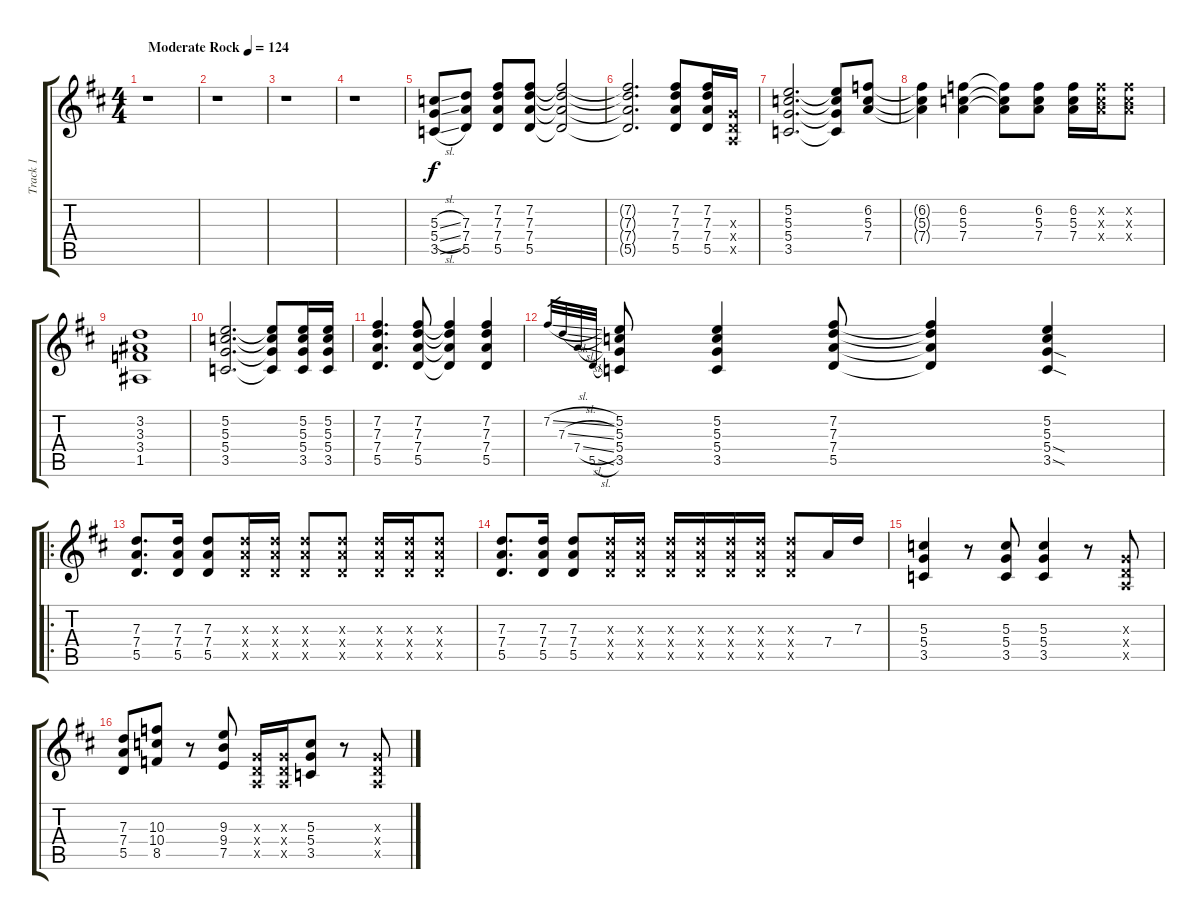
\track ("Track 1" "Track 1") {instrument distortionguitar}
\staff {score tabs}
\tuning (E4 B3 G3 D3 A2 E2) {hide}
\ts (4 4)
\tempo (124 "Moderate Rock")
\clef g2
\ks d
r.1{dy f instrument distortionguitar} |
r.1 |
r.1 |
r.1 |
(5.3{sl} 5.4{sl} 3.5{sl}).8 (7.3 7.4 5.5).8 (7.2 7.3 7.4 5.5).8 (7.2 7.3 7.4 5.5).8 (7.2{t} 7.3{t} 7.4{t} 5.5{t}).2 |
(7.2{t} 7.3{t} 7.4{t} 5.5{t}).2{d} (7.2 7.3 7.4 5.5).8 (7.2 7.3 7.4 5.5).16 (0.3{x} 0.4{x} 0.5{x}).16 |
(5.2 5.3 5.4 3.5).2{d} (5.2{t} 5.3{t} 5.4{t} 3.5{t}).8 (6.2 5.3 7.4).8 |
(6.2{t} 5.3{t} 7.4{t}).4 (6.2 5.3 7.4).4 (6.2{t} 5.3{t} 7.4{t}).8 (6.2 5.3 7.4).8 (6.2 5.3 7.4).16 (6.2{x} 5.3{x} 7.4{x}).16 (6.2{x} 5.3{x} 7.4{x}).8 |
(3.2 3.3 3.4 1.5).1 |
(5.2 5.3 5.4 3.5).2{d} (5.2{t} 5.3{t} 5.4{t} 3.5{t}).8 (5.2 5.3 5.4 3.5).16 (5.2 5.3 5.4 3.5).16 |
(7.2 7.3 7.4 5.5).4{d} (7.2 7.3 7.4 5.5).8 (7.2{t} 7.3{t} 7.4{t} 5.5{t}).4 (7.2 7.3 7.4 5.5).4 |
7.2{sl}.32{gr} 7.3{sl}.32{gr} 7.4{sl}.32{gr} 5.5{sl}.32{gr} (5.2 5.3 5.4 3.5).8 (5.2 5.3 5.4 3.5).4 (7.2 7.3 7.4 5.5).8 (7.2{t} 7.3{t} 7.4{t} 5.5{t}).4 (5.2 5.3 5.4{sod} 3.5{sod}).4 |
\ro
(7.3 7.4 5.5).8{d} (7.3 7.4 5.5).16 (7.3 7.4 5.5).8 (7.3{x} 7.4{x} 5.5{x}).16 (7.3{x} 7.4{x} 5.5{x}).16 (7.3{x} 7.4{x} 5.5{x}).8 (7.3{x} 7.4{x} 5.5{x}).8 (7.3{x} 7.4{x} 5.5{x}).16 (7.3{x} 7.4{x} 5.5{x}).16 (7.3{x} 7.4{x} 5.5{x}).8 |
(7.3 7.4 5.5).8{d} (7.3 7.4 5.5).16 (7.3 7.4 5.5).8 (7.3{x} 7.4{x} 5.5{x}).16 (7.3{x} 7.4{x} 5.5{x}).16 (7.3{x} 7.4{x} 5.5{x}).16 (7.3{x} 7.4{x} 5.5{x}).16 (7.3{x} 7.4{x} 5.5{x}).16 (7.3{x} 7.4{x} 5.5{x}).16 (7.3{x} 7.4{x} 5.5{x}).8 7.4.16 7.3.16 |
(5.3 5.4 3.5).4 r.8 (5.3 5.4 3.5).8 (5.3 5.4 3.5).4 r.8 (0.3{x} 0.4{x} 0.5{x}).8 |
(7.3 7.4 5.5).8 (10.3 10.4 8.5).8 r.8 (9.3 9.4 7.5).8 (0.3{x} 0.4{x} 0.5{x}).16 (0.3{x} 0.4{x} 0.5{x}).16 (5.3 5.4 3.5).8 r.8 (0.3{x} 0.4{x} 0.5{x}).8
